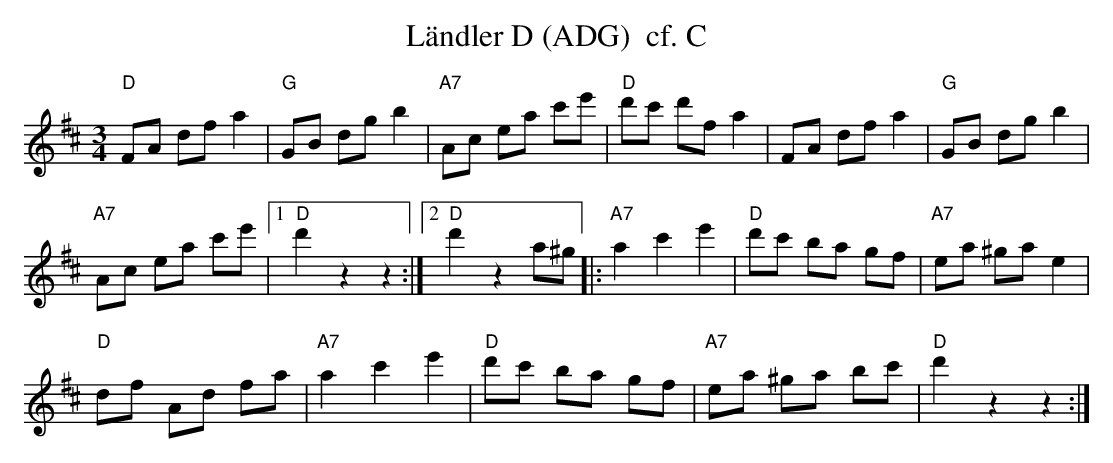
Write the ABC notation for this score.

X:1
T:L\"andler D (ADG)  cf. C
M:3/4
L:1/8
K:Dmaj%%MIDI gchordon
"D"FA dfa2 | "G"GB dgb2 | "A7"Ac ea c'e' | "D"d'c' d'fa2 | FA dfa2 | "G"GB dgb2 |
"A7"Ac ea c'e' |1 "D"d'2z2z2 :|2 "D"d'2z2a^g |: "A7"a2c'2e'2 | "D"d'c' ba gf | "A7"ea ^gae2 |
"D"df Ad fa | "A7"a2c'2e'2 | "D"d'c' ba gf | "A7"ea ^ga bc' | "D"d'2z2z2 :|
